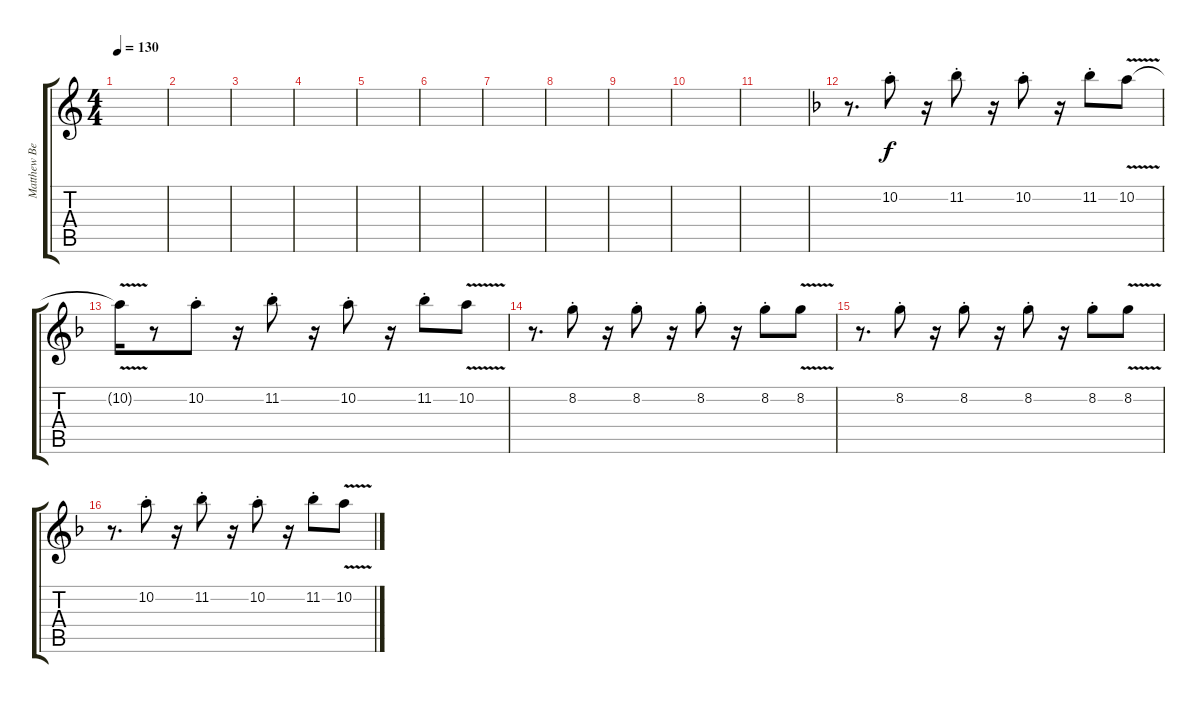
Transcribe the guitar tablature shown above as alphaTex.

\track ("Matthew Bellamy 2" "Matthew Be") {instrument distortionguitar}
\staff {score tabs}
\tuning (E4 B3 G3 D3 A2 E2) {hide}
\ts (4 4)
\tempo 130
\clef g2
\ks c
|
|
|
|
|
|
|
|
|
|
|
\ks f
r.8{d} 10.2{st}.8 r.16 11.2{st}.8 r.16 10.2{st}.8 r.16 11.2{st}.8 10.2{v}.8 |
10.2{v t}.16 r.8 10.2{st}.8 r.16 11.2{st}.8 r.16 10.2{st}.8 r.16 11.2{st}.8 10.2{v}.8 |
r.8{d} 8.2{st}.8 r.16 8.2{st}.8 r.16 8.2{st}.8 r.16 8.2{st}.8 8.2{v}.8 |
r.8{d} 8.2{st}.8 r.16 8.2{st}.8 r.16 8.2{st}.8 r.16 8.2{st}.8 8.2{v}.8 |
r.8{d} 10.2{st}.8 r.16 11.2{st}.8 r.16 10.2{st}.8 r.16 11.2{st}.8 10.2{v}.8
